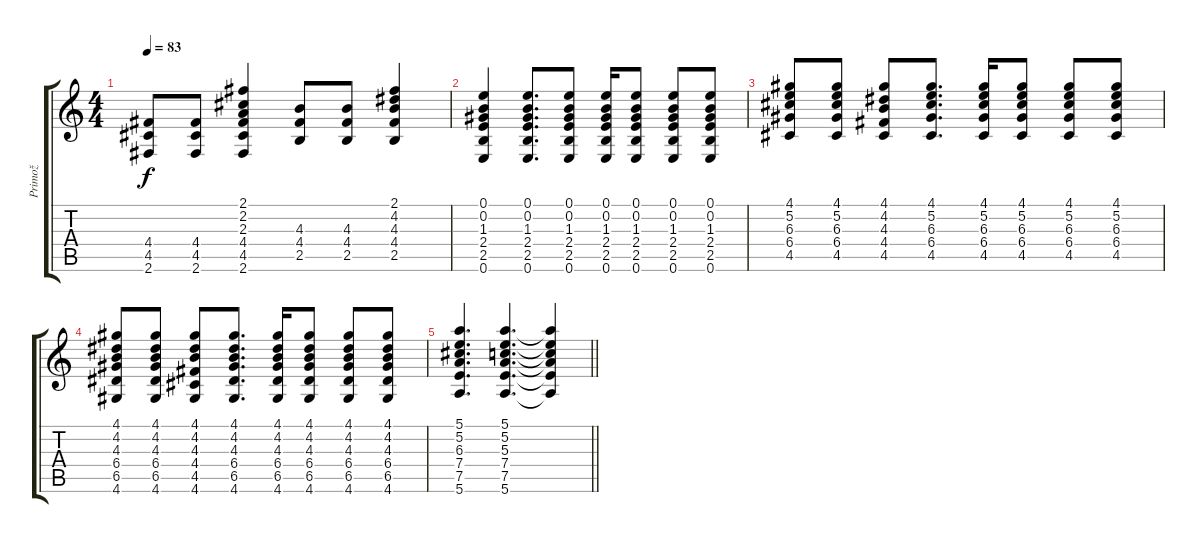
\track ("Primož" "Primož") {instrument electricguitarjazz}
\staff {score tabs}
\tuning (E4 B3 G3 D3 A2 E2) {hide}
\ts (4 4)
\tempo 83
\clef g2
\ks c
(4.4 4.5 2.6).8{dy f} (4.4 4.5 2.6).8 (2.1 2.2 2.3 4.4 4.5 2.6).4 (4.3 4.4 2.5).8 (4.3 4.4 2.5).8 (2.1 4.2 4.3 4.4 2.5).4 |
(0.1 0.2 1.3 2.4 2.5 0.6).4 (0.1 0.2 1.3 2.4 2.5 0.6).8{d} (0.1 0.2 1.3 2.4 2.5 0.6).8 (0.1 0.2 1.3 2.4 2.5 0.6).16 (0.1 0.2 1.3 2.4 2.5 0.6).8 (0.1 0.2 1.3 2.4 2.5 0.6).8 (0.1 0.2 1.3 2.4 2.5 0.6).8 |
(4.1 5.2 6.3 6.4 4.5).8 (4.1 5.2 6.3 6.4 4.5).8 (4.1 4.2 4.3 4.4 4.5).8 (4.1 5.2 6.3 6.4 4.5).8{d} (4.1 5.2 6.3 6.4 4.5).16 (4.1 5.2 6.3 6.4 4.5).8 (4.1 5.2 6.3 6.4 4.5).8 (4.1 5.2 6.3 6.4 4.5).8 |
(4.1 4.2 4.3 6.4 6.5 4.6).8 (4.1 4.2 4.3 6.4 6.5 4.6).8 (4.1 4.2 4.3 4.4 4.5 4.6).8 (4.1 4.2 4.3 6.4 6.5 4.6).8{d} (4.1 4.2 4.3 6.4 6.5 4.6).16 (4.1 4.2 4.3 6.4 6.5 4.6).8 (4.1 4.2 4.3 6.4 6.5 4.6).8 (4.1 4.2 4.3 6.4 6.5 4.6).8 |
\barLineRight lightlight
(5.1 5.2 6.3 7.4 7.5 5.6).4{d} (5.1 5.2 5.3 7.4 7.5 5.6).4{d} (5.1{t} 5.2{t} 5.3{t} 7.4{t} 7.5{t} 5.6{t}).4
